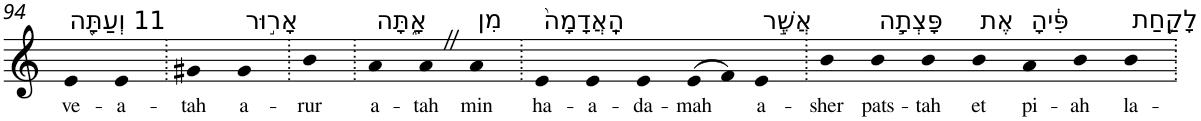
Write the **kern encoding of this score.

**kern	**text
*part1	*part1
*staff1	*staff1
*I"Piano	*
*I'Pno	*
!!LO:PB:g=z
*clefG2	*
*k[]	*
=94	=94
!LO:TX:a:t=11 וְעַתָּ֖ה	!
!	!LO:LY:b
4e	ve-
!	!LO:LY:b
4e	-a-
=95.	=95.
!	!LO:LY:b
4g#X	-tah
!LO:TX:a:t=אָר֣וּר	!
!	!LO:LY:b
4g#	a-
=96.	=96.
!	!LO:LY:b
4b	-rur
=97.	=97.
!LO:TX:a:t=אָ֑תָּה	!
!	!LO:LY:b
4a	a-
!	!LO:LY:b
4aZ	-tah
!LO:TX:a:t=מִן	!
!	!LO:LY:b
4a	min
=98.	=98.
!LO:TX:a:t=הָֽאֲדָמָה֙	!
!	!LO:LY:b
4e	ha-
!	!LO:LY:b
4e	-a-
!	!LO:LY:b
4e	-da-
!	!LO:LY:b
(>8e	-mah
8f)	.
!LO:TX:a:t=אֲשֶׁ֣ר	!
!	!LO:LY:b
4e	a-
=99.	=99.
!	!LO:LY:b
4b	-sher
!LO:TX:a:t=פָּצְתָ֣ה	!
!	!LO:LY:b
4b	pats-
!	!LO:LY:b
4b	-tah
!LO:TX:a:t=אֶת	!
!	!LO:LY:b
4b	et
!LO:TX:a:t=פִּ֔יהָ	!
!	!LO:LY:b
4a	pi-
!	!LO:LY:b
4b	-ah
!LO:TX:a:t=לָקַ֛חַת	!
!	!LO:LY:b
4b	la-
=.	=.
*-	*-
